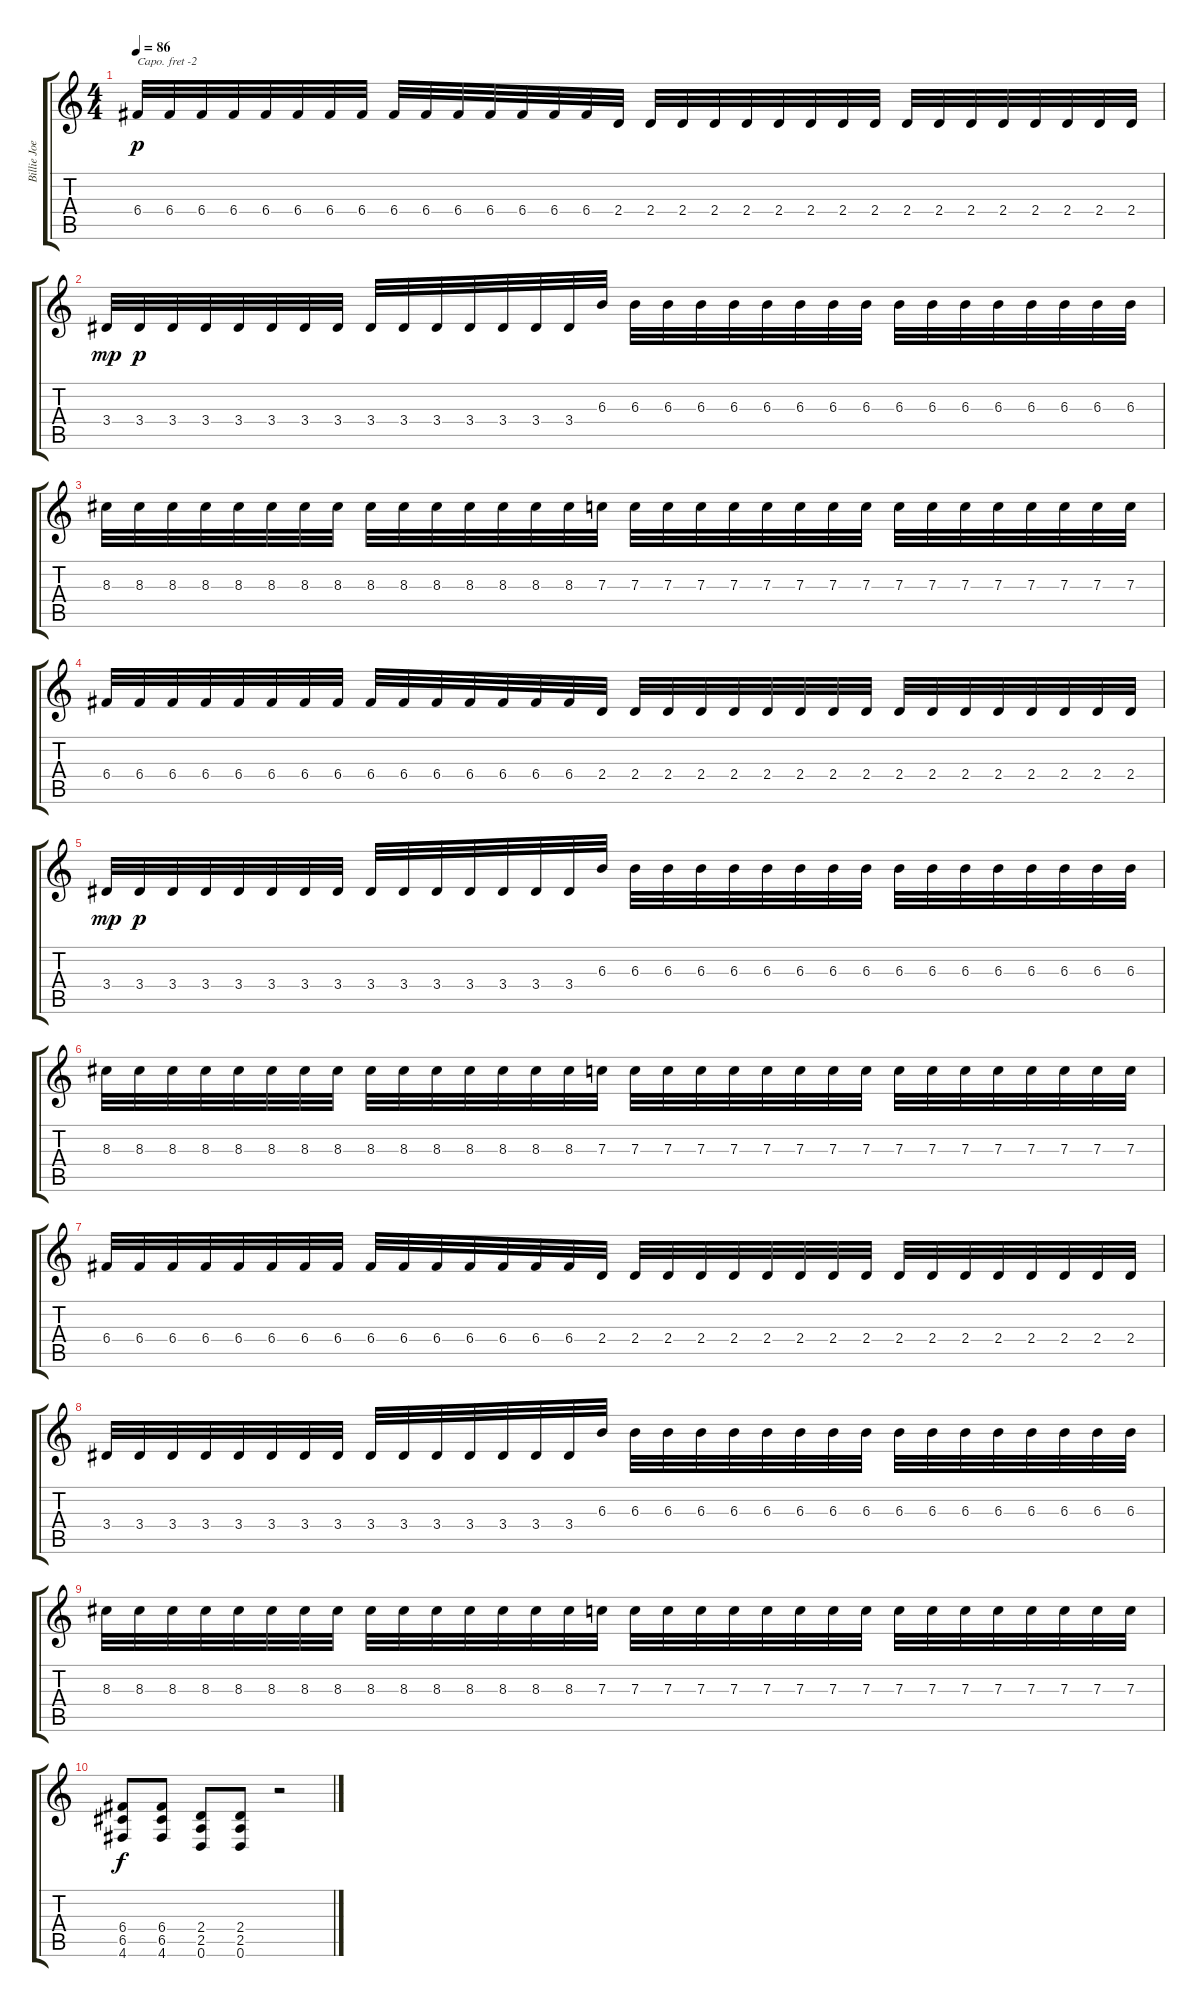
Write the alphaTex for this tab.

\track ("Billie Joe Armstrong (Main Guitar)" "Billie Joe") {instrument overdrivenguitar}
\staff {score tabs}
\capo -2
\tuning (E4 B3 G3 D3 A2 E2) {hide}
\ts (4 4)
\tempo 86
\clef g2
\ks c
6.4.32{dy p} 6.4.32 6.4.32 6.4.32 6.4.32 6.4.32 6.4.32 6.4.32 6.4.32 6.4.32 6.4.32 6.4.32 6.4.32 6.4.32 6.4.32 2.4.32 2.4.32 2.4.32 2.4.32 2.4.32 2.4.32 2.4.32 2.4.32 2.4.32 2.4.32 2.4.32 2.4.32 2.4.32 2.4.32 2.4.32 2.4.32 2.4.32 |
3.4.32{dy mp} 3.4.32{dy p} 3.4.32 3.4.32 3.4.32 3.4.32 3.4.32 3.4.32 3.4.32 3.4.32 3.4.32 3.4.32 3.4.32 3.4.32 3.4.32 6.3.32 6.3.32 6.3.32 6.3.32 6.3.32 6.3.32 6.3.32 6.3.32 6.3.32 6.3.32 6.3.32 6.3.32 6.3.32 6.3.32 6.3.32 6.3.32 6.3.32 |
8.3.32 8.3.32 8.3.32 8.3.32 8.3.32 8.3.32 8.3.32 8.3.32 8.3.32 8.3.32 8.3.32 8.3.32 8.3.32 8.3.32 8.3.32 7.3.32 7.3.32 7.3.32 7.3.32 7.3.32 7.3.32 7.3.32 7.3.32 7.3.32 7.3.32 7.3.32 7.3.32 7.3.32 7.3.32 7.3.32 7.3.32 7.3.32 |
6.4.32 6.4.32 6.4.32 6.4.32 6.4.32 6.4.32 6.4.32 6.4.32 6.4.32 6.4.32 6.4.32 6.4.32 6.4.32 6.4.32 6.4.32 2.4.32 2.4.32 2.4.32 2.4.32 2.4.32 2.4.32 2.4.32 2.4.32 2.4.32 2.4.32 2.4.32 2.4.32 2.4.32 2.4.32 2.4.32 2.4.32 2.4.32 |
3.4.32{dy mp} 3.4.32{dy p} 3.4.32 3.4.32 3.4.32 3.4.32 3.4.32 3.4.32 3.4.32 3.4.32 3.4.32 3.4.32 3.4.32 3.4.32 3.4.32 6.3.32 6.3.32 6.3.32 6.3.32 6.3.32 6.3.32 6.3.32 6.3.32 6.3.32 6.3.32 6.3.32 6.3.32 6.3.32 6.3.32 6.3.32 6.3.32 6.3.32 |
8.3.32 8.3.32 8.3.32 8.3.32 8.3.32 8.3.32 8.3.32 8.3.32 8.3.32 8.3.32 8.3.32 8.3.32 8.3.32 8.3.32 8.3.32 7.3.32 7.3.32 7.3.32 7.3.32 7.3.32 7.3.32 7.3.32 7.3.32 7.3.32 7.3.32 7.3.32 7.3.32 7.3.32 7.3.32 7.3.32 7.3.32 7.3.32 |
6.4.32 6.4.32 6.4.32 6.4.32 6.4.32 6.4.32 6.4.32 6.4.32 6.4.32 6.4.32 6.4.32 6.4.32 6.4.32 6.4.32 6.4.32 2.4.32 2.4.32 2.4.32 2.4.32 2.4.32 2.4.32 2.4.32 2.4.32 2.4.32 2.4.32 2.4.32 2.4.32 2.4.32 2.4.32 2.4.32 2.4.32 2.4.32 |
3.4.32 3.4.32 3.4.32 3.4.32 3.4.32 3.4.32 3.4.32 3.4.32 3.4.32 3.4.32 3.4.32 3.4.32 3.4.32 3.4.32 3.4.32 6.3.32 6.3.32 6.3.32 6.3.32 6.3.32 6.3.32 6.3.32 6.3.32 6.3.32 6.3.32 6.3.32 6.3.32 6.3.32 6.3.32 6.3.32 6.3.32 6.3.32 |
8.3.32 8.3.32 8.3.32 8.3.32 8.3.32 8.3.32 8.3.32 8.3.32 8.3.32 8.3.32 8.3.32 8.3.32 8.3.32 8.3.32 8.3.32 7.3.32 7.3.32 7.3.32 7.3.32 7.3.32 7.3.32 7.3.32 7.3.32 7.3.32 7.3.32 7.3.32 7.3.32 7.3.32 7.3.32 7.3.32 7.3.32 7.3.32 |
(6.4 6.5 4.6).8{dy f} (6.4 6.5 4.6).8 (2.4 2.5 0.6).8 (2.4 2.5 0.6).8 r.2
